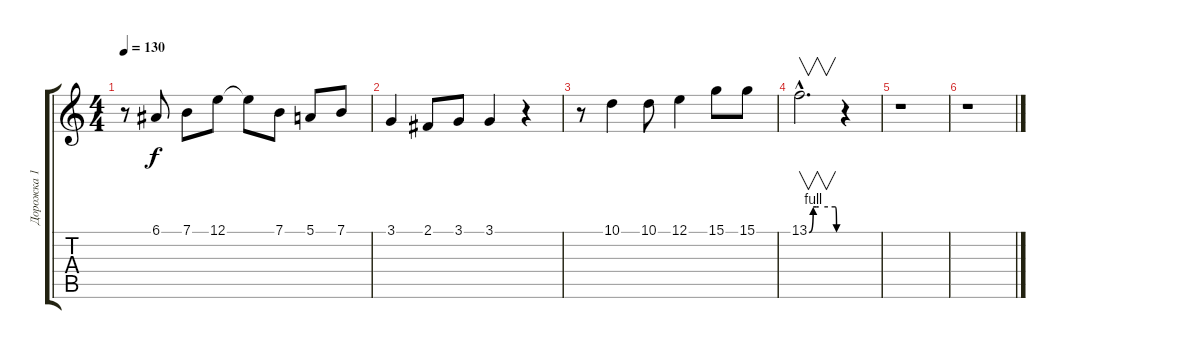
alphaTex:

\track ("Дорожка 1" "Дорожка 1") {instrument voiceoohs}
\staff {score tabs}
\tuning (E4 B3 G3 D3 A2 E2) {hide}
\ts (4 4)
\tempo 130
\clef g2
\ks c
r.8{dy f} 6.1.8 7.1.8 12.1.8 12.1{t}.8 7.1.8 5.1.8 7.1.8 |
3.1.4 2.1.8 3.1.8 3.1.4 r.4 |
r.8 10.1.4 10.1.8 12.1.4 15.1.8 15.1.8 |
13.1{be (custom 0 0 9 4 16 4 21 4 57 4 60 0) hac}.2{v d} r.4 |
r.1 |
r.1
